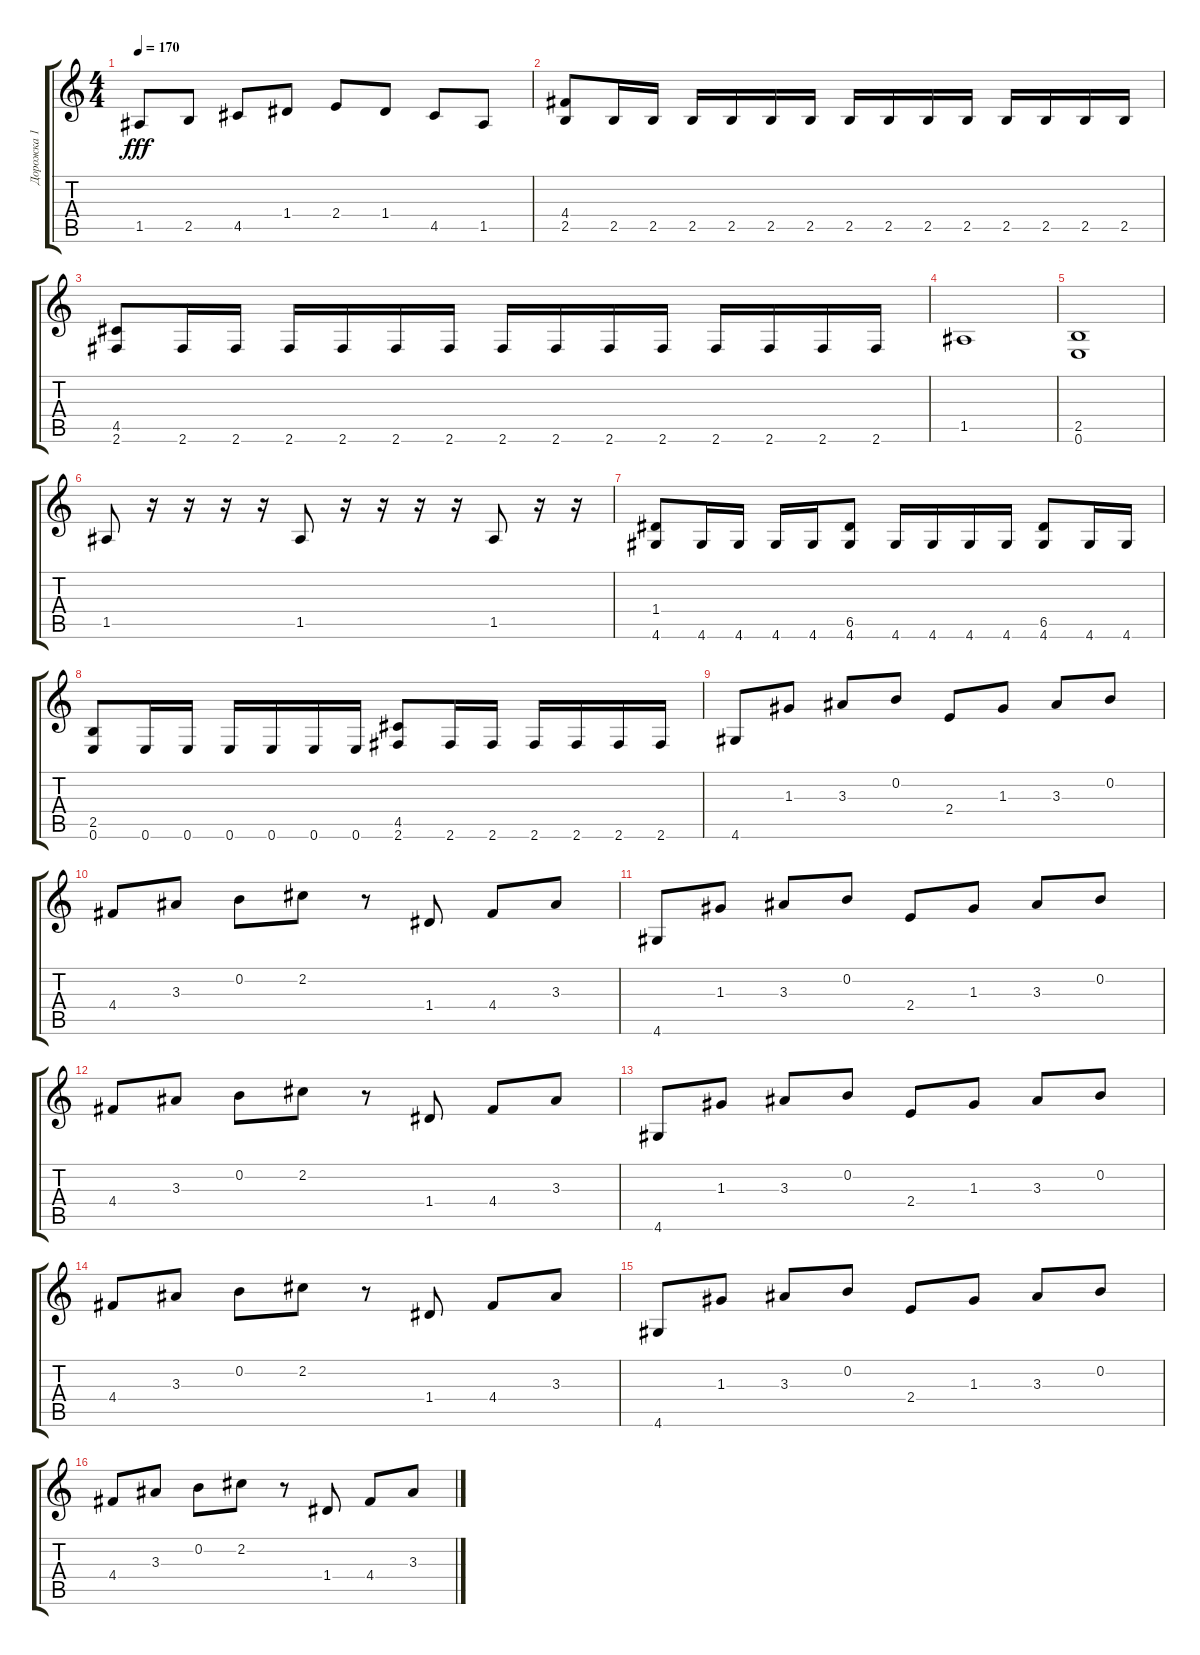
\track ("Дорожка 1" "Дорожка 1") {instrument distortionguitar}
\staff {score tabs}
\tuning (E4 B3 G3 D3 A2 E2) {hide}
\ts (4 4)
\tempo 170
\clef g2
\ks c
1.5.8{dy fff} 2.5.8 4.5.8 1.4.8 2.4.8 1.4.8 4.5.8 1.5.8 |
(4.4 2.5).8 2.5.16 2.5.16 2.5.16 2.5.16 2.5.16 2.5.16 2.5.16 2.5.16 2.5.16 2.5.16 2.5.16 2.5.16 2.5.16 2.5.16 |
(4.5 2.6).8 2.6.16 2.6.16 2.6.16 2.6.16 2.6.16 2.6.16 2.6.16 2.6.16 2.6.16 2.6.16 2.6.16 2.6.16 2.6.16 2.6.16 |
1.5.1 |
(2.5 0.6).1 |
1.5.8 r.16 r.16 r.16 r.16 1.5.8 r.16 r.16 r.16 r.16 1.5.8 r.16 r.16 |
(1.4 4.6).8 4.6.16 4.6.16 4.6.16 4.6.16 (6.5 4.6).8 4.6.16 4.6.16 4.6.16 4.6.16 (6.5 4.6).8 4.6.16 4.6.16 |
(2.5 0.6).8 0.6.16 0.6.16 0.6.16 0.6.16 0.6.16 0.6.16 (4.5 2.6).8 2.6.16 2.6.16 2.6.16 2.6.16 2.6.16 2.6.16 |
4.6.8 1.3.8 3.3.8 0.2.8 2.4.8 1.3.8 3.3.8 0.2.8 |
4.4.8 3.3.8 0.2.8 2.2.8 r.8 1.4.8 4.4.8 3.3.8 |
4.6.8 1.3.8 3.3.8 0.2.8 2.4.8 1.3.8 3.3.8 0.2.8 |
4.4.8 3.3.8 0.2.8 2.2.8 r.8 1.4.8 4.4.8 3.3.8 |
4.6.8 1.3.8 3.3.8 0.2.8 2.4.8 1.3.8 3.3.8 0.2.8 |
4.4.8 3.3.8 0.2.8 2.2.8 r.8 1.4.8 4.4.8 3.3.8 |
4.6.8 1.3.8 3.3.8 0.2.8 2.4.8 1.3.8 3.3.8 0.2.8 |
4.4.8 3.3.8 0.2.8 2.2.8 r.8 1.4.8 4.4.8 3.3.8
